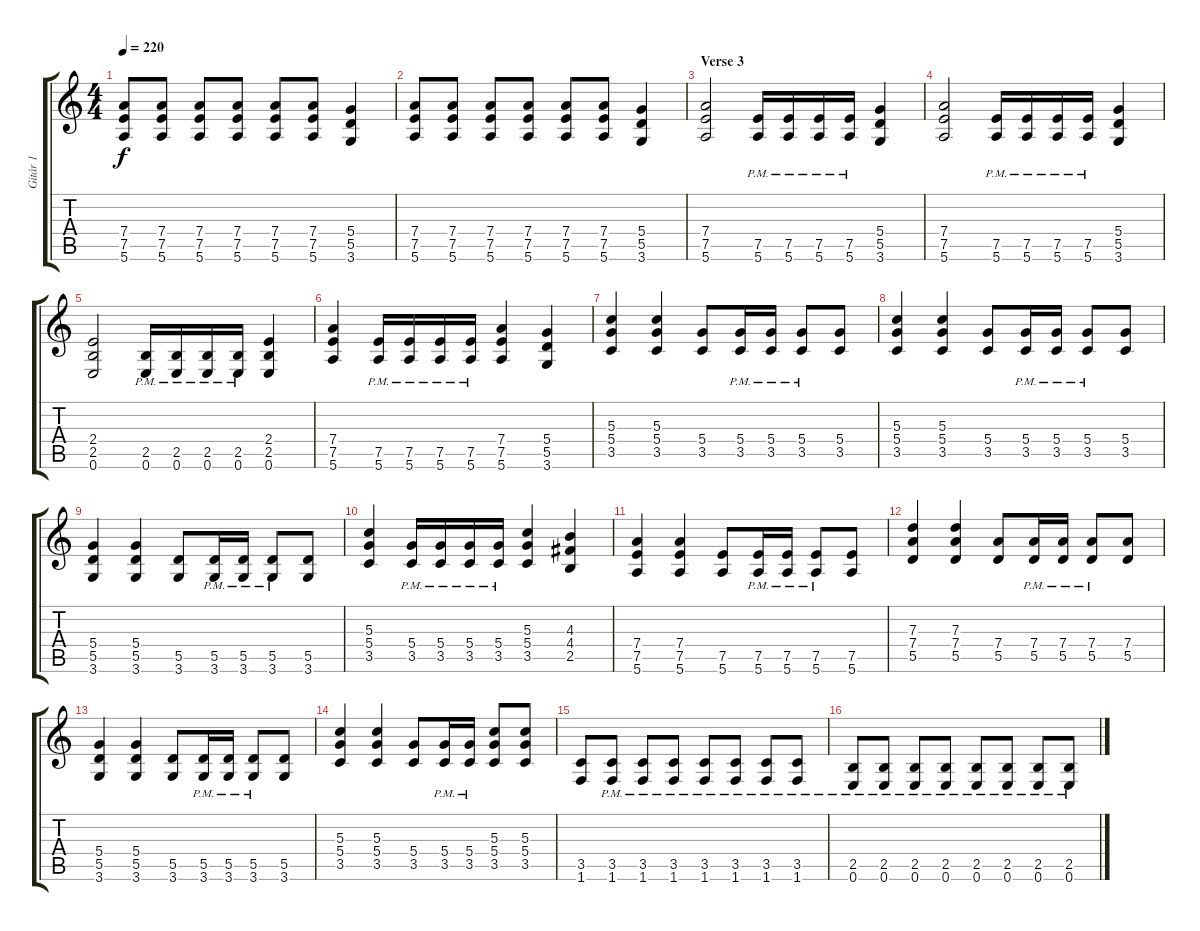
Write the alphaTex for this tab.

\track ("Gitár 1" "Gitár 1") {instrument electricguitarclean}
\staff {score tabs}
\tuning (E4 B3 G3 D3 A2 E2) {hide}
\ts (4 4)
\tempo 220
\clef g2
\ks c
(7.4 7.5 5.6).8{dy f} (7.4 7.5 5.6).8 (7.4 7.5 5.6).8 (7.4 7.5 5.6).8 (7.4 7.5 5.6).8 (7.4 7.5 5.6).8 (5.4 5.5 3.6).4 |
(7.4 7.5 5.6).8 (7.4 7.5 5.6).8 (7.4 7.5 5.6).8 (7.4 7.5 5.6).8 (7.4 7.5 5.6).8 (7.4 7.5 5.6).8 (5.4 5.5 3.6).4 |
\section ("" "Verse 3")
(7.4 7.5 5.6).2 (7.5{pm} 5.6{pm}).16 (7.5{pm} 5.6{pm}).16 (7.5{pm} 5.6{pm}).16 (7.5{pm} 5.6{pm}).16 (5.4 5.5 3.6).4 |
(7.4 7.5 5.6).2 (7.5{pm} 5.6{pm}).16 (7.5{pm} 5.6{pm}).16 (7.5{pm} 5.6{pm}).16 (7.5{pm} 5.6{pm}).16 (5.4 5.5 3.6).4 |
(2.4 2.5 0.6).2 (2.5{pm} 0.6{pm}).16 (2.5{pm} 0.6{pm}).16 (2.5{pm} 0.6{pm}).16 (2.5{pm} 0.6{pm}).16 (2.4 2.5 0.6).4 |
(7.4 7.5 5.6).4 (7.5{pm} 5.6{pm}).16 (7.5{pm} 5.6{pm}).16 (7.5{pm} 5.6{pm}).16 (7.5{pm} 5.6{pm}).16 (7.4 7.5 5.6).4 (5.4 5.5 3.6).4 |
(5.3 5.4 3.5).4 (5.3 5.4 3.5).4 (5.4 3.5).8 (5.4{pm} 3.5{pm}).16 (5.4{pm} 3.5{pm}).16 (5.4{pm} 3.5{pm}).8 (5.4 3.5).8 |
(5.3 5.4 3.5).4 (5.3 5.4 3.5).4 (5.4 3.5).8 (5.4{pm} 3.5{pm}).16 (5.4{pm} 3.5{pm}).16 (5.4{pm} 3.5{pm}).8 (5.4 3.5).8 |
(5.4 5.5 3.6).4 (5.4 5.5 3.6).4 (5.5 3.6).8 (5.5{pm} 3.6{pm}).16 (5.5{pm} 3.6{pm}).16 (5.5{pm} 3.6{pm}).8 (5.5 3.6).8 |
(5.3 5.4 3.5).4 (5.4{pm} 3.5{pm}).16 (5.4{pm} 3.5{pm}).16 (5.4{pm} 3.5{pm}).16 (5.4{pm} 3.5{pm}).16 (5.3 5.4 3.5).4 (4.3 4.4 2.5).4 |
(7.4 7.5 5.6).4 (7.4 7.5 5.6).4 (7.5 5.6).8 (7.5{pm} 5.6{pm}).16 (7.5{pm} 5.6{pm}).16 (7.5{pm} 5.6{pm}).8 (7.5 5.6).8 |
(7.3 7.4 5.5).4 (7.3 7.4 5.5).4 (7.4 5.5).8 (7.4{pm} 5.5{pm}).16 (7.4{pm} 5.5{pm}).16 (7.4{pm} 5.5{pm}).8 (7.4 5.5).8 |
(5.4 5.5 3.6).4 (5.4 5.5 3.6).4 (5.5 3.6).8 (5.5{pm} 3.6{pm}).16 (5.5{pm} 3.6{pm}).16 (5.5{pm} 3.6{pm}).8 (5.5 3.6).8 |
(5.3 5.4 3.5).4 (5.3 5.4 3.5).4 (5.4 3.5).8 (5.4{pm} 3.5{pm}).16 (5.4{pm} 3.5{pm}).16 (5.3 5.4 3.5).8 (5.3 5.4 3.5).8 |
(3.5 1.6).8 (3.5{pm} 1.6{pm}).8 (3.5{pm} 1.6{pm}).8 (3.5{pm} 1.6{pm}).8 (3.5{pm} 1.6{pm}).8 (3.5{pm} 1.6{pm}).8 (3.5{pm} 1.6{pm}).8 (3.5{pm} 1.6{pm}).8 |
(2.5{pm} 0.6{pm}).8 (2.5{pm} 0.6{pm}).8 (2.5{pm} 0.6{pm}).8 (2.5{pm} 0.6{pm}).8 (2.5{pm} 0.6{pm}).8 (2.5{pm} 0.6{pm}).8 (2.5{pm} 0.6{pm}).8 (2.5{pm} 0.6{pm}).8
